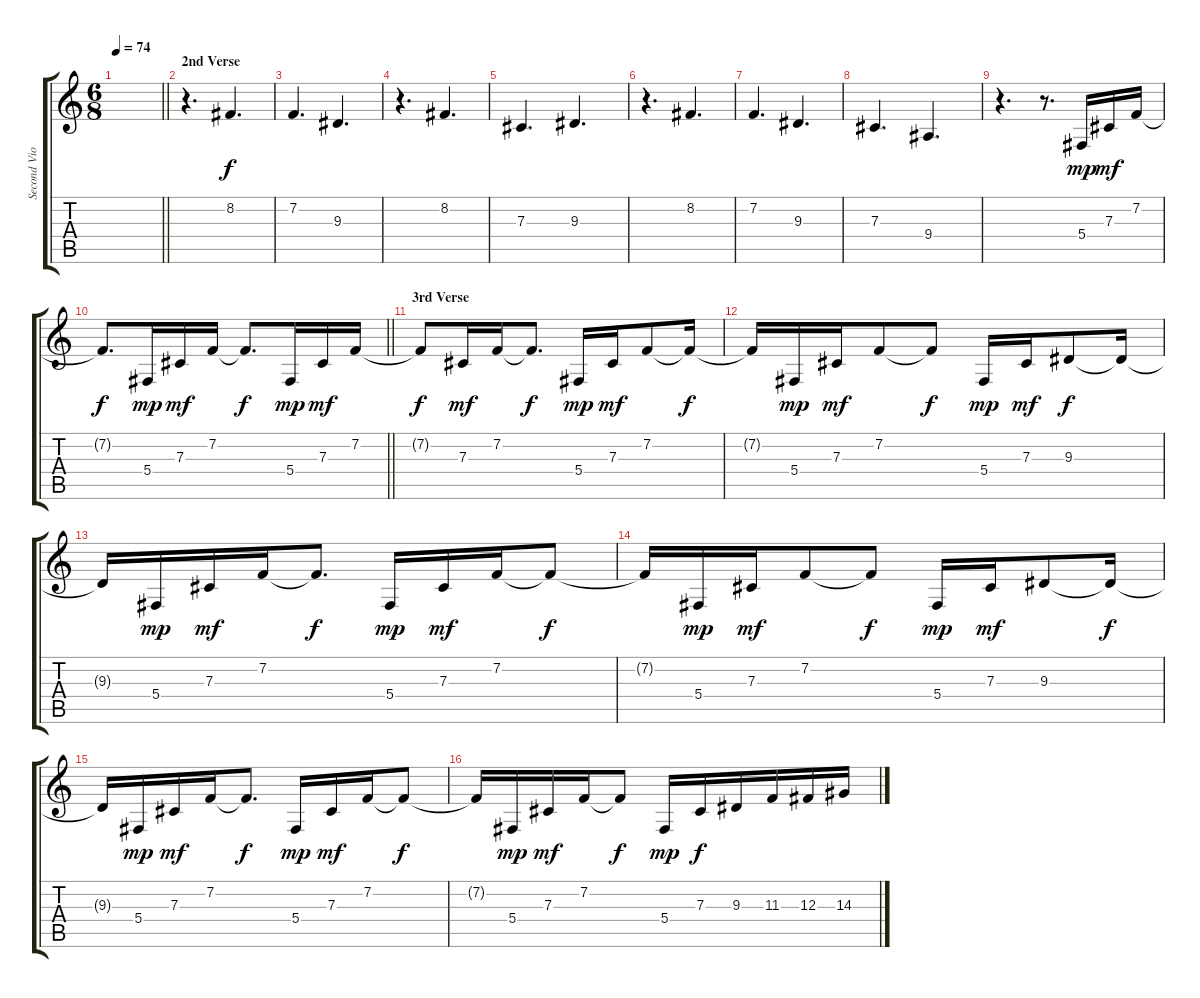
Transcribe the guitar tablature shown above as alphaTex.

\track ("Second Violins (SF Symphony)" "Second Vio") {instrument stringensemble1}
\staff {score tabs}
\tuning (Eb4 Bb3 Gb3 Db3 Ab2 Eb2) {hide}
\ts (6 8)
\tempo 74
\clef g2
\barLineRight lightlight
\ks c
|
\section ("" "2nd Verse")
r.4{d} 8.2.4{d} |
7.2.4{d} 9.3.4{d} |
r.4{d} 8.2.4{d} |
7.3.4{d} 9.3.4{d} |
r.4{d} 8.2.4{d} |
7.2.4{d} 9.3.4{d} |
7.3.4{d} 9.4.4{d} |
r.4{d} r.8{d} 5.4.16{dy mp} 7.3.16{dy mf} 7.2.16 |
\barLineRight lightlight
7.2{t}.8{d dy f} 5.4.16{dy mp} 7.3.16{dy mf} 7.2.16 7.2{t}.8{d dy f} 5.4.16{dy mp} 7.3.16{dy mf} 7.2.16 |
\section ("" "3rd Verse")
7.2{t}.8{dy f} 7.3.16{dy mf} 7.2.16 7.2{t}.8{d dy f} 5.4.16{dy mp} 7.3.16{dy mf} 7.2.8 7.2{t}.16{dy f} |
7.2{t}.16 5.4.16{dy mp} 7.3.16{dy mf} 7.2.8 7.2{t}.8{dy f} 5.4.16{dy mp} 7.3.16{dy mf} 9.3.8{dy f} 9.3{t}.16 |
9.3{t}.16 5.4.16{dy mp} 7.3.16{dy mf} 7.2.16 7.2{t}.8{d dy f} 5.4.16{dy mp} 7.3.16{dy mf} 7.2.16 7.2{t}.8{dy f} |
7.2{t}.16 5.4.16{dy mp} 7.3.16{dy mf} 7.2.8 7.2{t}.8{dy f} 5.4.16{dy mp} 7.3.16{dy mf} 9.3.8 9.3{t}.16{dy f} |
9.3{t}.16 5.4.16{dy mp} 7.3.16{dy mf} 7.2.16 7.2{t}.8{d dy f} 5.4.16{dy mp} 7.3.16{dy mf} 7.2.16 7.2{t}.8{dy f} |
7.2{t}.16 5.4.16{dy mp} 7.3.16{dy mf} 7.2.16 7.2{t}.8{dy f} 5.4.16{dy mp} 7.3.16{dy f} 9.3.16 11.3.16 12.3.16 14.3.16
